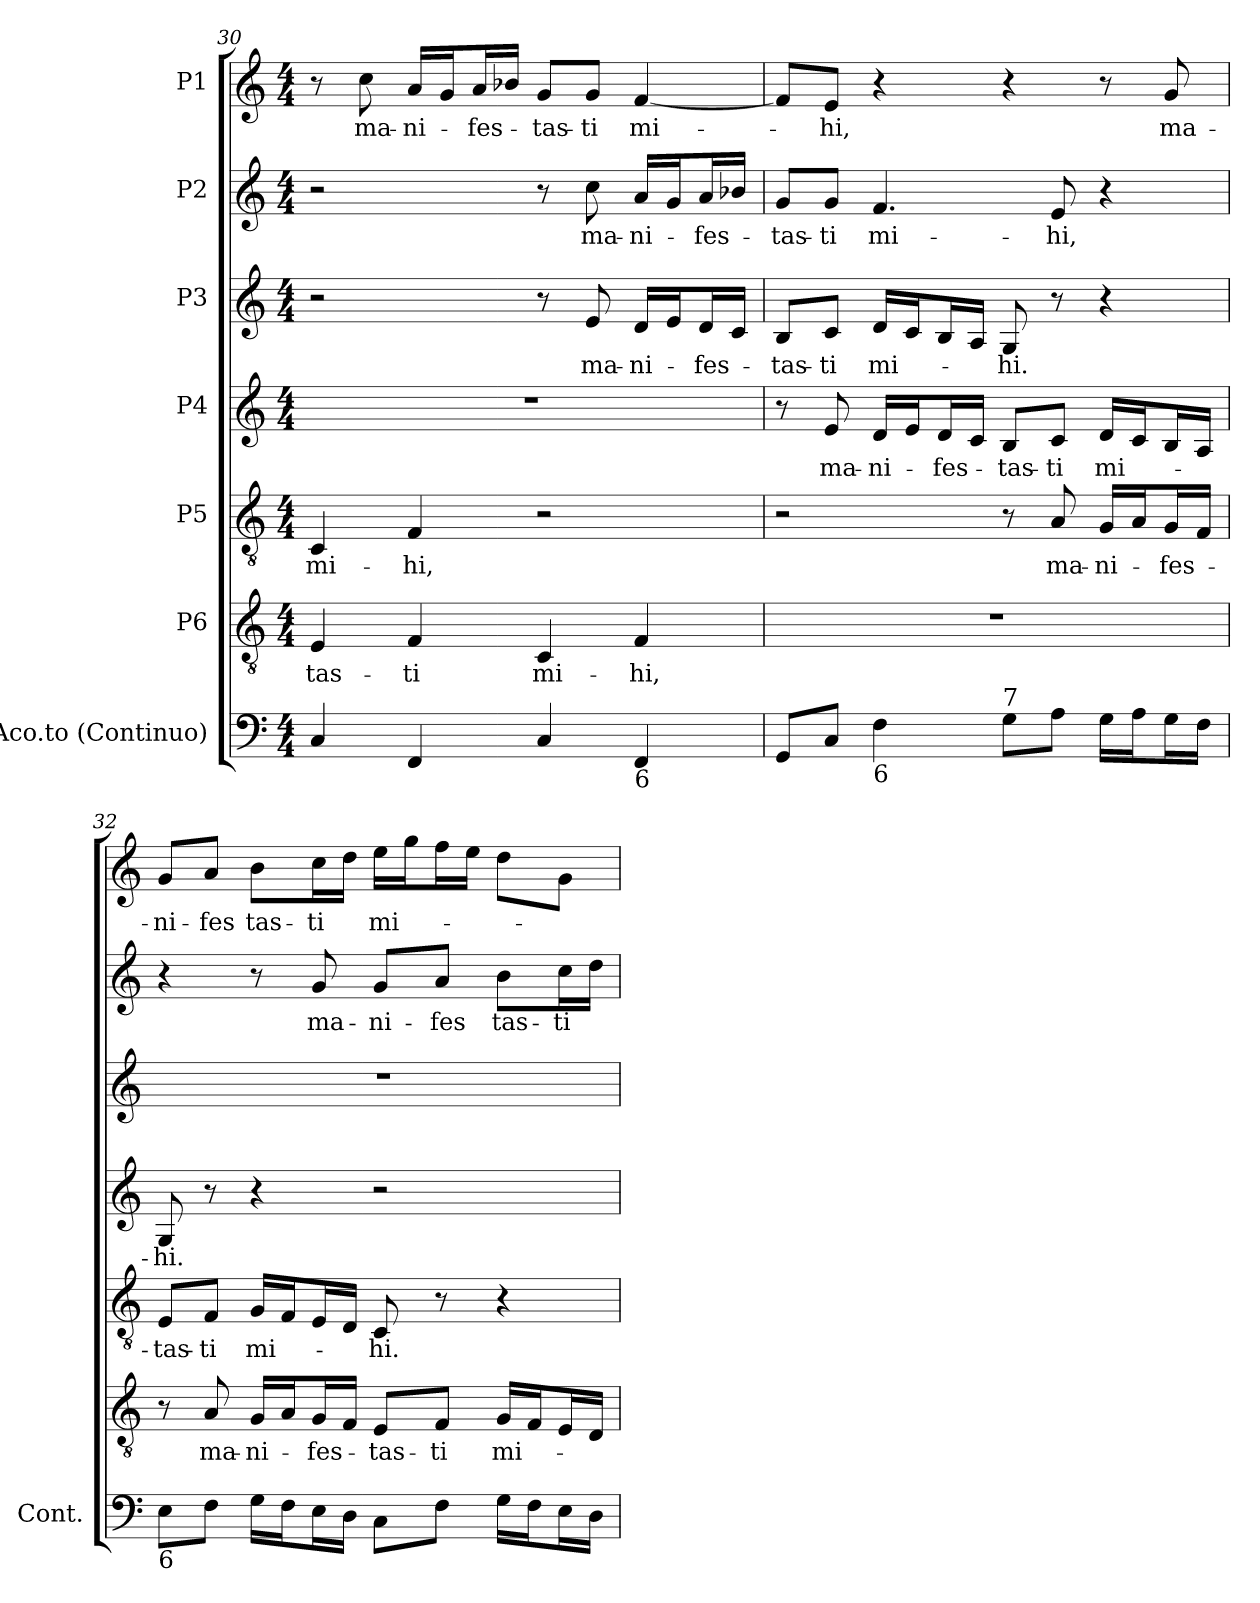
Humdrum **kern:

**kern	**kern	**text	**kern	**text	**kern	**text	**kern	**text	**kern	**text	**kern	**text
*part7	*part6	*part6	*part5	*part5	*part4	*part4	*part3	*part3	*part2	*part2	*part1	*part1
*staff7	*staff6	*staff6	*staff5	*staff5	*staff4	*staff4	*staff3	*staff3	*staff2	*staff2	*staff1	*staff1
*I"Aco.to (Continuo)	*I"P6	*	*I"P5	*	*I"P4	*	*I"P3	*	*I"P2	*	*I"P1	*
*I'Cont.	*	*	*	*	*	*	*	*	*	*	*	*
*clefF4	*clefGv2	*	*clefGv2	*	*clefG2	*	*clefG2	*	*clefG2	*	*clefG2	*
*	*ITrd7c12	*	*ITrd7c12	*	*	*	*	*	*	*	*	*
*k[]	*k[]	*	*k[]	*	*k[]	*	*k[]	*	*k[]	*	*k[]	*
*C:	*C:	*	*C:	*	*C:	*	*C:	*	*C:	*	*C:	*
*M4/4	*M4/4	*	*M4/4	*	*M4/4	*	*M4/4	*	*M4/4	*	*M4/4	*
=30	=30	=30	=30	=30	=30	=30	=30	=30	=30	=30	=30	=30
!	!	!LO:LY:b:color=#000000	!	!	!	!	!	!	!	!	!	!
!	!	!	!	!LO:LY:b:color=#000000	!	!	!	!	!	!	!	!
4Ci/	4EEi/	-tas-	4CCi/	mi-	1r	.	2r	.	2r	.	8r	.
!	!	!	!	!	!	!	!	!	!	!	!	!LO:LY:b:color=#000000
.	.	.	.	.	.	.	.	.	.	.	8cci\	ma-
!	!	!LO:LY:b:color=#000000	!	!	!	!	!	!	!	!	!	!
!	!	!	!	!LO:LY:b:color=#000000	!	!	!	!	!	!	!	!
!	!	!	!	!	!	!	!	!	!	!	!	!LO:LY:b:color=#000000
4FFi/	4FFi/	-ti	4FFi/	-hi,	.	.	.	.	.	.	16ai/LL	-ni-
.	.	.	.	.	.	.	.	.	.	.	16gi/J	.
!	!	!	!	!	!	!	!	!	!	!	!	!LO:LY:b:color=#000000
.	.	.	.	.	.	.	.	.	.	.	16ai/L	-fes-
.	.	.	.	.	.	.	.	.	.	.	16b-Xi/JJ	.
!	!	!LO:LY:b:color=#000000	!	!	!	!	!	!	!	!	!	!
!	!	!	!	!	!	!	!	!	!	!	!	!LO:LY:b:color=#000000
4Ci/	4CCi/	mi-	2r	.	.	.	8r	.	8r	.	8gi/L	-tas-
!	!	!	!	!	!	!	!	!LO:LY:b:color=#000000	!	!	!	!
!	!	!	!	!	!	!	!	!	!	!LO:LY:b:color=#000000	!	!
!	!	!	!	!	!	!	!	!	!	!	!	!LO:LY:b:color=#000000
.	.	.	.	.	.	.	8ei/	ma-	8cci\	ma-	8gi/J	-ti
!	!	!LO:LY:b:color=#000000	!	!	!	!	!	!	!	!	!	!
!	!	!	!	!	!	!	!	!LO:LY:b:color=#000000	!	!	!	!
!	!	!	!	!	!	!	!	!	!	!LO:LY:b:color=#000000	!	!
!LO:TX:b:t=6	!	!	!	!	!	!	!	!	!	!	!	!
!	!	!	!	!	!	!	!	!	!	!	!	!LO:LY:b:color=#000000
4FFi/	4FFi/	-hi,	.	.	.	.	16di/LL	-ni-	16ai/LL	-ni-	[4fi/	mi-
.	.	.	.	.	.	.	16ei/J	.	16gi/J	.	.	.
!	!	!	!	!	!	!	!	!LO:LY:b:color=#000000	!	!	!	!
!	!	!	!	!	!	!	!	!	!	!LO:LY:b:color=#000000	!	!
.	.	.	.	.	.	.	16di/L	-fes-	16ai/L	-fes-	.	.
.	.	.	.	.	.	.	16ci/JJ	.	16b-Xi/JJ	.	.	.
!!LO:LB:g=z
=31	=31	=31	=31	=31	=31	=31	=31	=31	=31	=31	=31	=31
!	!	!	!	!	!	!	!	!LO:LY:b:color=#000000	!	!	!	!
!	!	!	!	!	!	!	!	!	!	!LO:LY:b:color=#000000	!	!
8GGi/L	1r	.	2r	.	8r	.	8Bi/L	-tas-	8gi/L	-tas-	8fi/L]	.
!	!	!	!	!	!	!LO:LY:b:color=#000000	!	!	!	!	!	!
!	!	!	!	!	!	!	!	!LO:LY:b:color=#000000	!	!	!	!
!	!	!	!	!	!	!	!	!	!	!LO:LY:b:color=#000000	!	!
!	!	!	!	!	!	!	!	!	!	!	!	!LO:LY:b:color=#000000
8Ci/J	.	.	.	.	8ei/	ma-	8ci/J	-ti	8gi/J	-ti	8ei/J	-hi,
!	!	!	!	!	!	!LO:LY:b:color=#000000	!	!	!	!	!	!
!	!	!	!	!	!	!	!	!LO:LY:b:color=#000000	!	!	!	!
!LO:TX:b:t=6	!	!	!	!	!	!	!	!	!	!	!	!
!	!	!	!	!	!	!	!	!	!	!LO:LY:b:color=#000000	!	!
4Fi\	.	.	.	.	16di/LL	-ni-	16di/LL	mi-	4.fi/	mi-	4r	.
.	.	.	.	.	16ei/J	.	16ci/J	.	.	.	.	.
!	!	!	!	!	!	!LO:LY:b:color=#000000	!	!	!	!	!	!
.	.	.	.	.	16di/L	-fes-	16Bi/L	.	.	.	.	.
.	.	.	.	.	16ci/JJ	.	16Ai/JJ	.	.	.	.	.
!	!	!	!	!	!	!LO:LY:b:color=#000000	!	!	!	!	!	!
!LO:TX:a:t=7	!	!	!	!	!	!	!	!	!	!	!	!
!	!	!	!	!	!	!	!	!LO:LY:b:color=#000000	!	!	!	!
8Gi\L	.	.	8r	.	8Bi/L	-tas-	8Gi/	-hi.	.	.	4r	.
!	!	!	!	!LO:LY:b:color=#000000	!	!	!	!	!	!	!	!
!	!	!	!	!	!	!LO:LY:b:color=#000000	!	!	!	!	!	!
!	!	!	!	!	!	!	!	!	!	!LO:LY:b:color=#000000	!	!
8Ai\J	.	.	8AAi/	ma-	8ci/J	-ti	8r	.	8ei/	-hi,	.	.
!	!	!	!	!LO:LY:b:color=#000000	!	!	!	!	!	!	!	!
!	!	!	!	!	!	!LO:LY:b:color=#000000	!	!	!	!	!	!
16Gi\LL	.	.	16GGi/LL	-ni-	16di/LL	mi-	4r	.	4r	.	8r	.
16Ai\J	.	.	16AAi/J	.	16ci/J	.	.	.	.	.	.	.
!	!	!	!	!LO:LY:b:color=#000000	!	!	!	!	!	!	!	!
!	!	!	!	!	!	!	!	!	!	!	!	!LO:LY:b:color=#000000
16Gi\L	.	.	16GGi/L	-fes-	16Bi/L	.	.	.	.	.	8gi/	ma-
16Fi\JJ	.	.	16FFi/JJ	.	16Ai/JJ	.	.	.	.	.	.	.
=32	=32	=32	=32	=32	=32	=32	=32	=32	=32	=32	=32	=32
!	!	!	!	!LO:LY:b:color=#000000	!	!	!	!	!	!	!	!
!	!	!	!	!	!	!LO:LY:b:color=#000000	!	!	!	!	!	!
!LO:TX:b:t=6	!	!	!	!	!	!	!	!	!	!	!	!
!	!	!	!	!	!	!	!	!	!	!	!	!LO:LY:b:color=#000000
8Ei\L	8r	.	8EEi/L	-tas-	8Gi/	-hi.	1r	.	4r	.	8gi/L	-ni-
!	!	!LO:LY:b:color=#000000	!	!	!	!	!	!	!	!	!	!
!	!	!	!	!LO:LY:b:color=#000000	!	!	!	!	!	!	!	!
!	!	!	!	!	!	!	!	!	!	!	!	!LO:LY:b:color=#000000
8Fi\J	8AAi/	ma-	8FFi/J	-ti	8r	.	.	.	.	.	8ai/J	-fes
!	!	!LO:LY:b:color=#000000	!	!	!	!	!	!	!	!	!	!
!	!	!	!	!LO:LY:b:color=#000000	!	!	!	!	!	!	!	!
!	!	!	!	!	!	!	!	!	!	!	!	!LO:LY:b:color=#000000
16Gi\LL	16GGi/LL	-ni-	16GGi/LL	mi-	4r	.	.	.	8r	.	8bi\L	tas-
16Fi\J	16AAi/J	.	16FFi/J	.	.	.	.	.	.	.	.	.
!	!	!LO:LY:b:color=#000000	!	!	!	!	!	!	!	!	!	!
!	!	!	!	!	!	!	!	!	!	!LO:LY:b:color=#000000	!	!
!	!	!	!	!	!	!	!	!	!	!	!	!LO:LY:b:color=#000000
16Ei\L	16GGi/L	-fes-	16EEi/L	.	.	.	.	.	8gi/	ma-	16cci\L	-ti
16Di\JJ	16FFi/JJ	.	16DDi/JJ	.	.	.	.	.	.	.	16ddi\JJ	.
!	!	!LO:LY:b:color=#000000	!	!	!	!	!	!	!	!	!	!
!	!	!	!	!LO:LY:b:color=#000000	!	!	!	!	!	!	!	!
!	!	!	!	!	!	!	!	!	!	!LO:LY:b:color=#000000	!	!
!	!	!	!	!	!	!	!	!	!	!	!	!LO:LY:b:color=#000000
8Ci\L	8EEi/L	-tas-	8CCi/	-hi.	2r	.	.	.	8gi/L	-ni-	16eei\LL	mi-
.	.	.	.	.	.	.	.	.	.	.	16ggi\J	.
!	!	!LO:LY:b:color=#000000	!	!	!	!	!	!	!	!	!	!
!	!	!	!	!	!	!	!	!	!	!LO:LY:b:color=#000000	!	!
8Fi\J	8FFi/J	-ti	8r	.	.	.	.	.	8ai/J	-fes	16ffi\L	.
.	.	.	.	.	.	.	.	.	.	.	16eei\JJ	.
!	!	!LO:LY:b:color=#000000	!	!	!	!	!	!	!	!	!	!
!	!	!	!	!	!	!	!	!	!	!LO:LY:b:color=#000000	!	!
16Gi\LL	16GGi/LL	mi-	4r	.	.	.	.	.	8bi\L	tas-	8ddi\L	.
16Fi\J	16FFi/J	.	.	.	.	.	.	.	.	.	.	.
!	!	!	!	!	!	!	!	!	!	!LO:LY:b:color=#000000	!	!
16Ei\L	16EEi/L	.	.	.	.	.	.	.	16cci\L	-ti	8gi\J	.
16Di\JJ	16DDi/JJ	.	.	.	.	.	.	.	16ddi\JJ	.	.	.
=	=	=	=	=	=	=	=	=	=	=	=	=
*-	*-	*-	*-	*-	*-	*-	*-	*-	*-	*-	*-	*-
